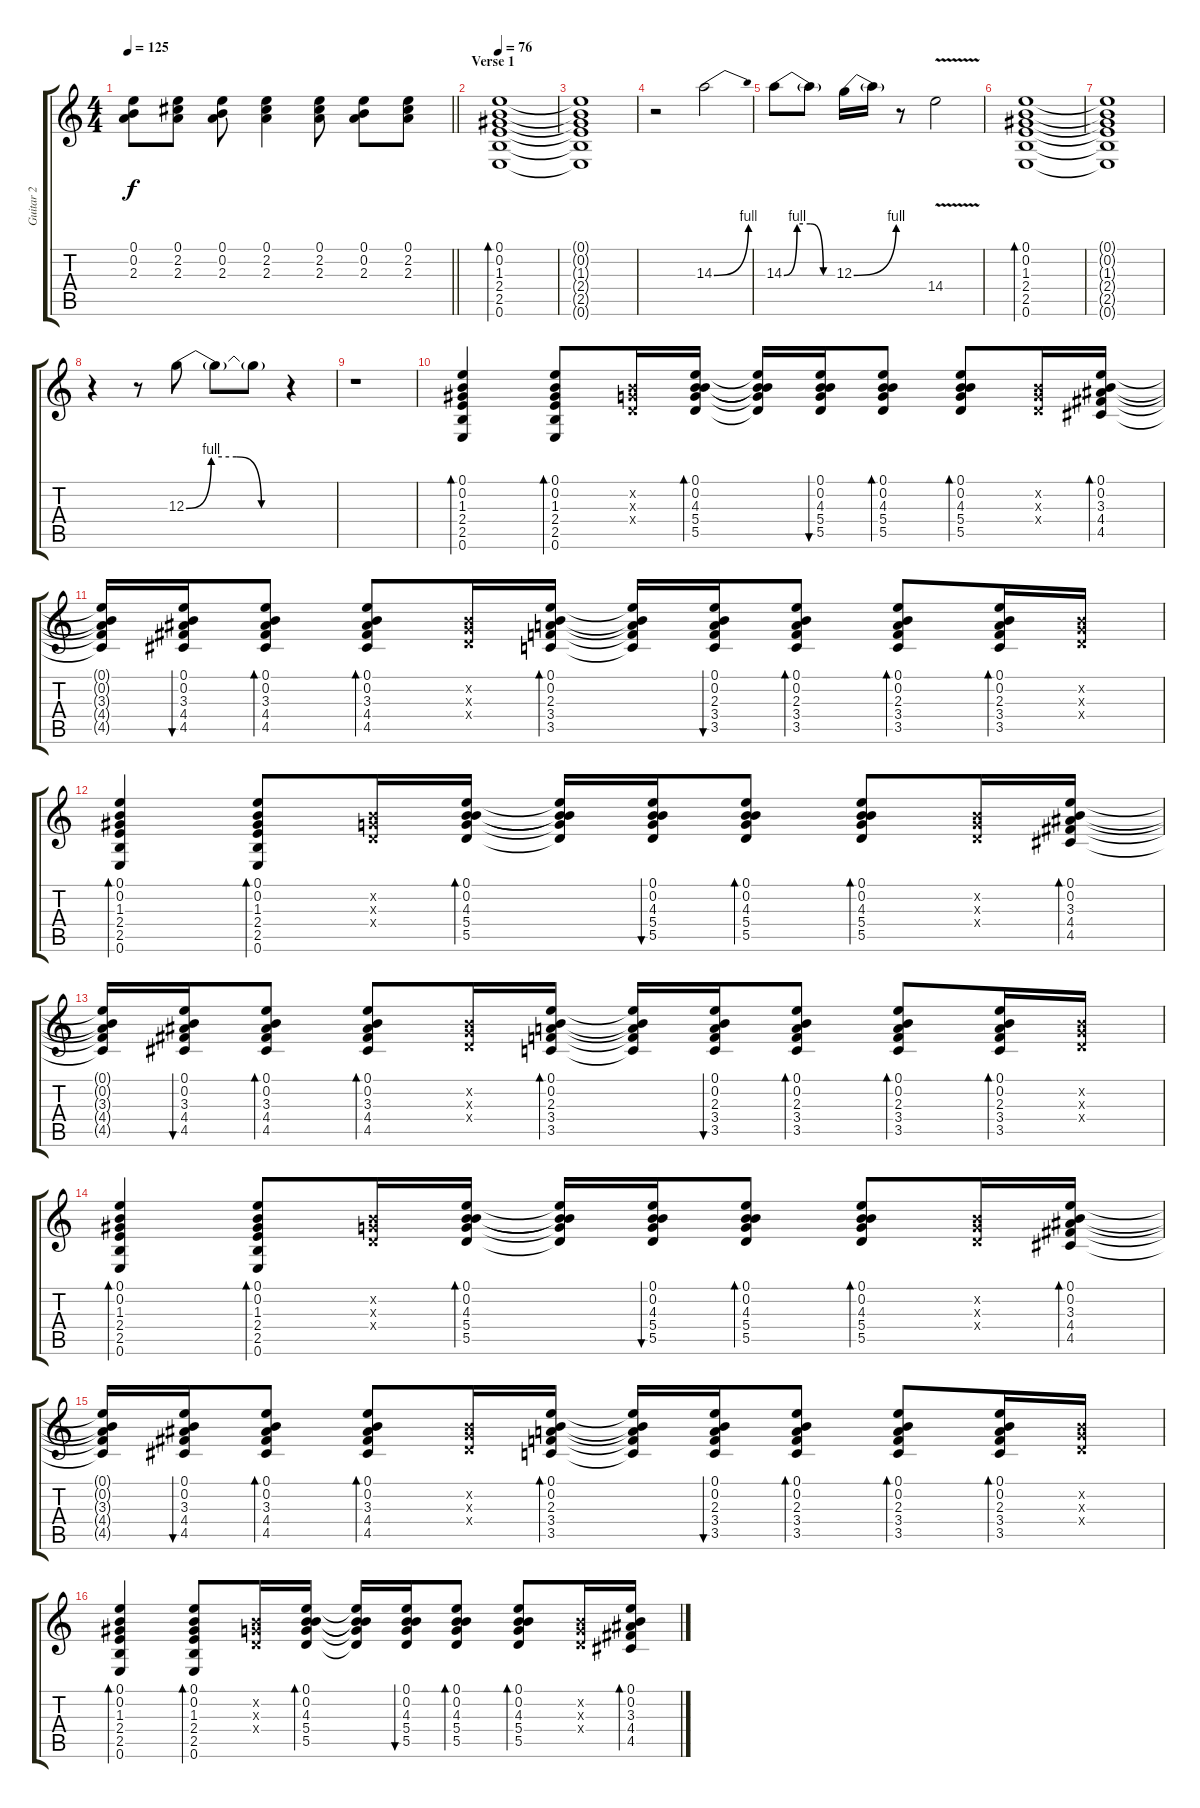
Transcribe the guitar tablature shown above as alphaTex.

\track ("Guitar 2" "Guitar 2") {instrument distortionguitar}
\staff {score tabs}
\tuning (E4 B3 G3 D3 A2 E2) {hide}
\ts (4 4)
\tempo 125
\clef g2
\barLineRight lightlight
\ks c
(0.1 0.2 2.3).8{dy f} (0.1 2.2 2.3).8 (0.1 0.2 2.3).8 (0.1 2.2 2.3).4 (0.1 2.2 2.3).8 (0.1 0.2 2.3).8 (0.1 2.2 2.3).8 |
\section ("" "Verse 1")
\tempo 76
(0.1 0.2 1.3 2.4 2.5 0.6).1{bd 60 volume 10 instrument acousticguitarsteel} |
(0.1{t} 0.2{t} 1.3{t} 2.4{t} 2.5{t} 0.6{t}).1 |
r.2{instrument distortionguitar} 14.3{be (bend 0 0 60 4)}.2 |
14.3{be (custom 0 0 15 4 30 4 45 0 60 0)}.8 14.3{t}.8 12.3{be (bend 0 0 60 4)}.16 12.3{t}.16 r.8 14.4{v}.2 |
(0.1 0.2 1.3 2.4 2.5 0.6).1{bd 60 volume 12 instrument acousticguitarsteel} |
(0.1{t} 0.2{t} 1.3{t} 2.4{t} 2.5{t} 0.6{t}).1 |
r.4 r.8{instrument distortionguitar} 12.3{be (custom 0 0 15 4 30 4 45 0 60 0)}.8 12.3{t}.8 12.3{t}.8 r.4 |
r.1 |
(0.1 0.2 1.3 2.4 2.5 0.6).4{bd 30 volume 12 instrument acousticguitarsteel} (0.1 0.2 1.3 2.4 2.5 0.6).8{bd 30} (0.2{x} 0.3{x} 0.4{x}).16 (0.1 0.2 4.3 5.4 5.5).16{bd 30} (0.1{t} 0.2{t} 4.3{t} 5.4{t} 5.5{t}).16 (0.1 0.2 4.3 5.4 5.5).16{bu 30} (0.1 0.2 4.3 5.4 5.5).8{bd 30} (0.1 0.2 4.3 5.4 5.5).8{bd 30} (0.2{x} 0.3{x} 0.4{x}).16 (0.1 0.2 3.3 4.4 4.5).16{bd 30} |
(0.1{t} 0.2{t} 3.3{t} 4.4{t} 4.5{t}).16 (0.1 0.2 3.3 4.4 4.5).16{bu 30} (0.1 0.2 3.3 4.4 4.5).8{bd 30} (0.1 0.2 3.3 4.4 4.5).8{bd 30} (0.2{x} 0.3{x} 0.4{x}).16 (0.1 0.2 2.3 3.4 3.5).16{bd 30} (0.1{t} 0.2{t} 2.3{t} 3.4{t} 3.5{t}).16 (0.1 0.2 2.3 3.4 3.5).16{bu 30} (0.1 0.2 2.3 3.4 3.5).8{bd 30} (0.1 0.2 2.3 3.4 3.5).8{bd 30} (0.1 0.2 2.3 3.4 3.5).16{bd 30} (0.2{x} 0.3{x} 0.4{x}).16 |
(0.1 0.2 1.3 2.4 2.5 0.6).4{bd 30} (0.1 0.2 1.3 2.4 2.5 0.6).8{bd 30} (0.2{x} 0.3{x} 0.4{x}).16 (0.1 0.2 4.3 5.4 5.5).16{bd 30} (0.1{t} 0.2{t} 4.3{t} 5.4{t} 5.5{t}).16 (0.1 0.2 4.3 5.4 5.5).16{bu 30} (0.1 0.2 4.3 5.4 5.5).8{bd 30} (0.1 0.2 4.3 5.4 5.5).8{bd 30} (0.2{x} 0.3{x} 0.4{x}).16 (0.1 0.2 3.3 4.4 4.5).16{bd 30} |
(0.1{t} 0.2{t} 3.3{t} 4.4{t} 4.5{t}).16 (0.1 0.2 3.3 4.4 4.5).16{bu 30} (0.1 0.2 3.3 4.4 4.5).8{bd 30} (0.1 0.2 3.3 4.4 4.5).8{bd 30} (0.2{x} 0.3{x} 0.4{x}).16 (0.1 0.2 2.3 3.4 3.5).16{bd 30} (0.1{t} 0.2{t} 2.3{t} 3.4{t} 3.5{t}).16 (0.1 0.2 2.3 3.4 3.5).16{bu 30} (0.1 0.2 2.3 3.4 3.5).8{bd 30} (0.1 0.2 2.3 3.4 3.5).8{bd 30} (0.1 0.2 2.3 3.4 3.5).16{bd 30} (0.2{x} 0.3{x} 0.4{x}).16 |
(0.1 0.2 1.3 2.4 2.5 0.6).4{bd 30} (0.1 0.2 1.3 2.4 2.5 0.6).8{bd 30} (0.2{x} 0.3{x} 0.4{x}).16 (0.1 0.2 4.3 5.4 5.5).16{bd 30} (0.1{t} 0.2{t} 4.3{t} 5.4{t} 5.5{t}).16 (0.1 0.2 4.3 5.4 5.5).16{bu 30} (0.1 0.2 4.3 5.4 5.5).8{bd 30} (0.1 0.2 4.3 5.4 5.5).8{bd 30} (0.2{x} 0.3{x} 0.4{x}).16 (0.1 0.2 3.3 4.4 4.5).16{bd 30} |
(0.1{t} 0.2{t} 3.3{t} 4.4{t} 4.5{t}).16 (0.1 0.2 3.3 4.4 4.5).16{bu 30} (0.1 0.2 3.3 4.4 4.5).8{bd 30} (0.1 0.2 3.3 4.4 4.5).8{bd 30} (0.2{x} 0.3{x} 0.4{x}).16 (0.1 0.2 2.3 3.4 3.5).16{bd 30} (0.1{t} 0.2{t} 2.3{t} 3.4{t} 3.5{t}).16 (0.1 0.2 2.3 3.4 3.5).16{bu 30} (0.1 0.2 2.3 3.4 3.5).8{bd 30} (0.1 0.2 2.3 3.4 3.5).8{bd 30} (0.1 0.2 2.3 3.4 3.5).16{bd 30} (0.2{x} 0.3{x} 0.4{x}).16 |
(0.1 0.2 1.3 2.4 2.5 0.6).4{bd 30} (0.1 0.2 1.3 2.4 2.5 0.6).8{bd 30} (0.2{x} 0.3{x} 0.4{x}).16 (0.1 0.2 4.3 5.4 5.5).16{bd 30} (0.1{t} 0.2{t} 4.3{t} 5.4{t} 5.5{t}).16 (0.1 0.2 4.3 5.4 5.5).16{bu 30} (0.1 0.2 4.3 5.4 5.5).8{bd 30} (0.1 0.2 4.3 5.4 5.5).8{bd 30} (0.2{x} 0.3{x} 0.4{x}).16 (0.1 0.2 3.3 4.4 4.5).16{bd 30}
